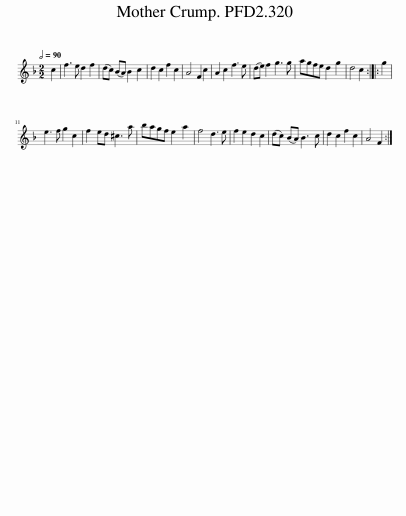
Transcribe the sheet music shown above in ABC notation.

X:1
L:1/8
Q:1/2=90
M:2/2
I:linebreak $
K:F
V:1 treble
V:1
 c2 | f3 e d2 f2 | (dc) (BA) B2 c2 | d2 c2 f2 c2 | A4 F2 c2 | %5
 A2 c2 f3 e | (de) f2 g3 g | agfe d2 g2 | d4 c2 :: g2 |$ %10
 e3 f g2 c2 | f2 ed ^c3 a | bagf e2 a2 | f4 d3 e | f2 e2 d2 c2 | %15
 (dc) (BA) B3 c | d2 c2 f2 c2 | A4 F2 :| %18
